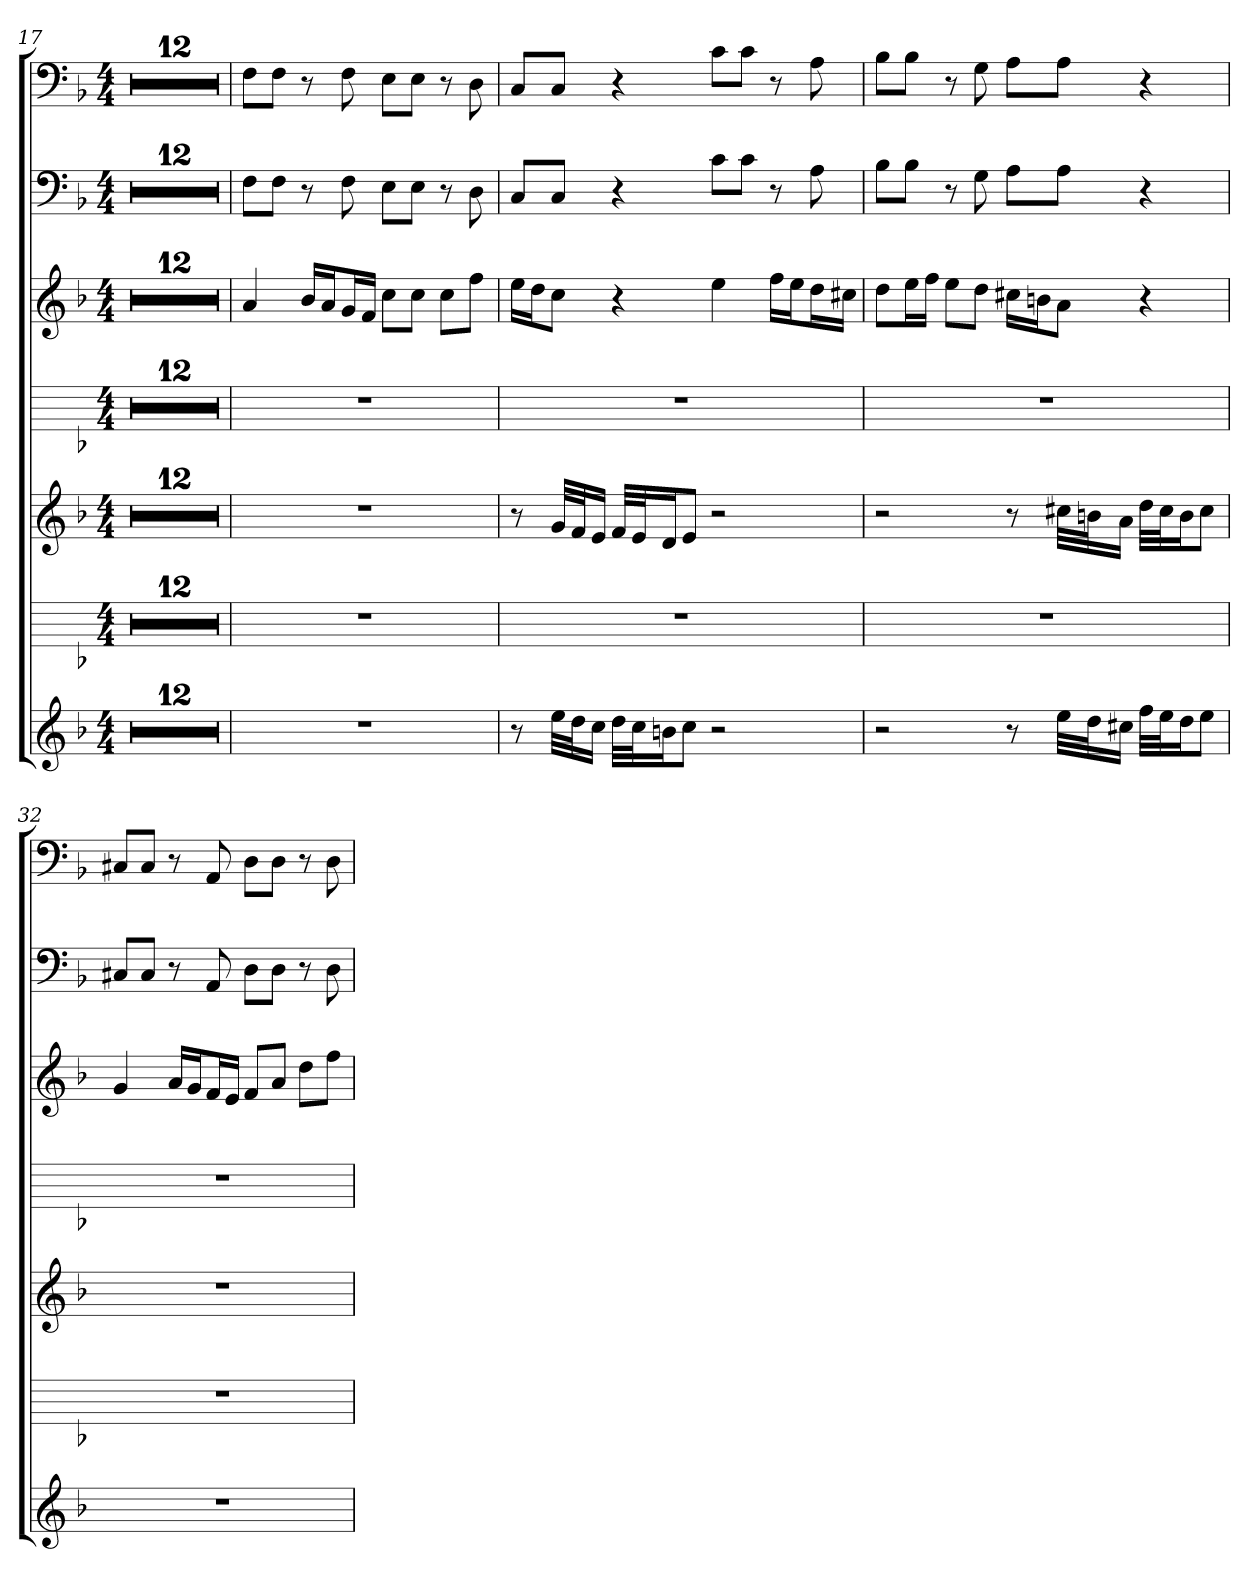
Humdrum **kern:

**kern	**kern	**kern	**kern	**kern	**kern	**kern
*part7	*part6	*part5	*part4	*part3	*part2	*part1
*staff7	*staff6	*staff5	*staff4	*staff3	*staff2	*staff1
*k[b-]	*k[b-]	*k[b-]	*k[b-]	*k[b-]	*k[b-]	*k[b-]
*d:	*d:	*d:	*d:	*d:	*d:	*d:
*M4/4	*M4/4	*M4/4	*M4/4	*M4/4	*M4/4	*M4/4
=17	=17	=17	=17	=17	=17	=17
1r	1r	1r	1r	1r	1r	1r
=18	=18	=18	=18	=18	=18	=18
1r	1r	1r	1r	1r	1r	1r
=19	=19	=19	=19	=19	=19	=19
1r	1r	1r	1r	1r	1r	1r
=20	=20	=20	=20	=20	=20	=20
1r	1r	1r	1r	1r	1r	1r
=21	=21	=21	=21	=21	=21	=21
1r	1r	1r	1r	1r	1r	1r
=22	=22	=22	=22	=22	=22	=22
1r	1r	1r	1r	1r	1r	1r
=23	=23	=23	=23	=23	=23	=23
1r	1r	1r	1r	1r	1r	1r
=24	=24	=24	=24	=24	=24	=24
1r	1r	1r	1r	1r	1r	1r
=25	=25	=25	=25	=25	=25	=25
1r	1r	1r	1r	1r	1r	1r
=26	=26	=26	=26	=26	=26	=26
1r	1r	1r	1r	1r	1r	1r
=27	=27	=27	=27	=27	=27	=27
1r	1r	1r	1r	1r	1r	1r
=28	=28	=28	=28	=28	=28	=28
1r	1r	1r	1r	1r	1r	1r
=29	=29	=29	=29	=29	=29	=29
1r	1r	1r	1r	4a	8FL	8FL
.	.	.	.	.	8FJ	8FJ
.	.	.	.	16b-LL	8r	8r
.	.	.	.	16aJ	.	.
.	.	.	.	16gL	8F	8F
.	.	.	.	16fJJ	.	.
.	.	.	.	8ccL	8EL	8EL
.	.	.	.	8ccJ	8EJ	8EJ
.	.	.	.	8ccL	8r	8r
.	.	.	.	8ffJ	8D	8D
=30	=30	=30	=30	=30	=30	=30
8r	1r	8r	1r	16eeLL	8CL	8CL
.	.	.	.	16ddJ	.	.
32eeLLL	.	32gLLL	.	8ccJ	8CJ	8CJ
32ddJ	.	32fJ	.	.	.	.
16ccJJ	.	16eJJ	.	.	.	.
32ddLLL	.	32fLLL	.	4r	4r	4r
32ccJ	.	32eJ	.	.	.	.
16bnJ	.	16dJ	.	.	.	.
8ccJ	.	8eJ	.	.	.	.
2r	.	2r	.	4ee	8cL	8cL
.	.	.	.	.	8cJ	8cJ
.	.	.	.	16ffLL	8r	8r
.	.	.	.	16eeJ	.	.
.	.	.	.	16ddL	8A	8A
.	.	.	.	16cc#XJJ	.	.
=31	=31	=31	=31	=31	=31	=31
2r	1r	2r	1r	8ddL	8B-L	8B-L
.	.	.	.	16eeL	8B-J	8B-J
.	.	.	.	16ffJJ	.	.
.	.	.	.	8eeL	8r	8r
.	.	.	.	8ddJ	8G	8G
8r	.	8r	.	16cc#XLL	8AL	8AL
.	.	.	.	16bnJ	.	.
32eeLLL	.	32cc#XLLL	.	8aJ	8AJ	8AJ
32ddJ	.	32bnJ	.	.	.	.
16cc#XJJ	.	16aJJ	.	.	.	.
32ffLLL	.	32ddLLL	.	4r	4r	4r
32eeJ	.	32cc#J	.	.	.	.
16ddJ	.	16bJ	.	.	.	.
8eeJ	.	8cc#J	.	.	.	.
=32	=32	=32	=32	=32	=32	=32
1r	1r	1r	1r	4g	8C#XL	8C#XL
.	.	.	.	.	8C#J	8C#J
.	.	.	.	16aLL	8r	8r
.	.	.	.	16gJ	.	.
.	.	.	.	16fL	8AA	8AA
.	.	.	.	16eJJ	.	.
.	.	.	.	8fL	8DL	8DL
.	.	.	.	8aJ	8DJ	8DJ
.	.	.	.	8ddL	8r	8r
.	.	.	.	8ffJ	8D	8D
=	=	=	=	=	=	=
*-	*-	*-	*-	*-	*-	*-
